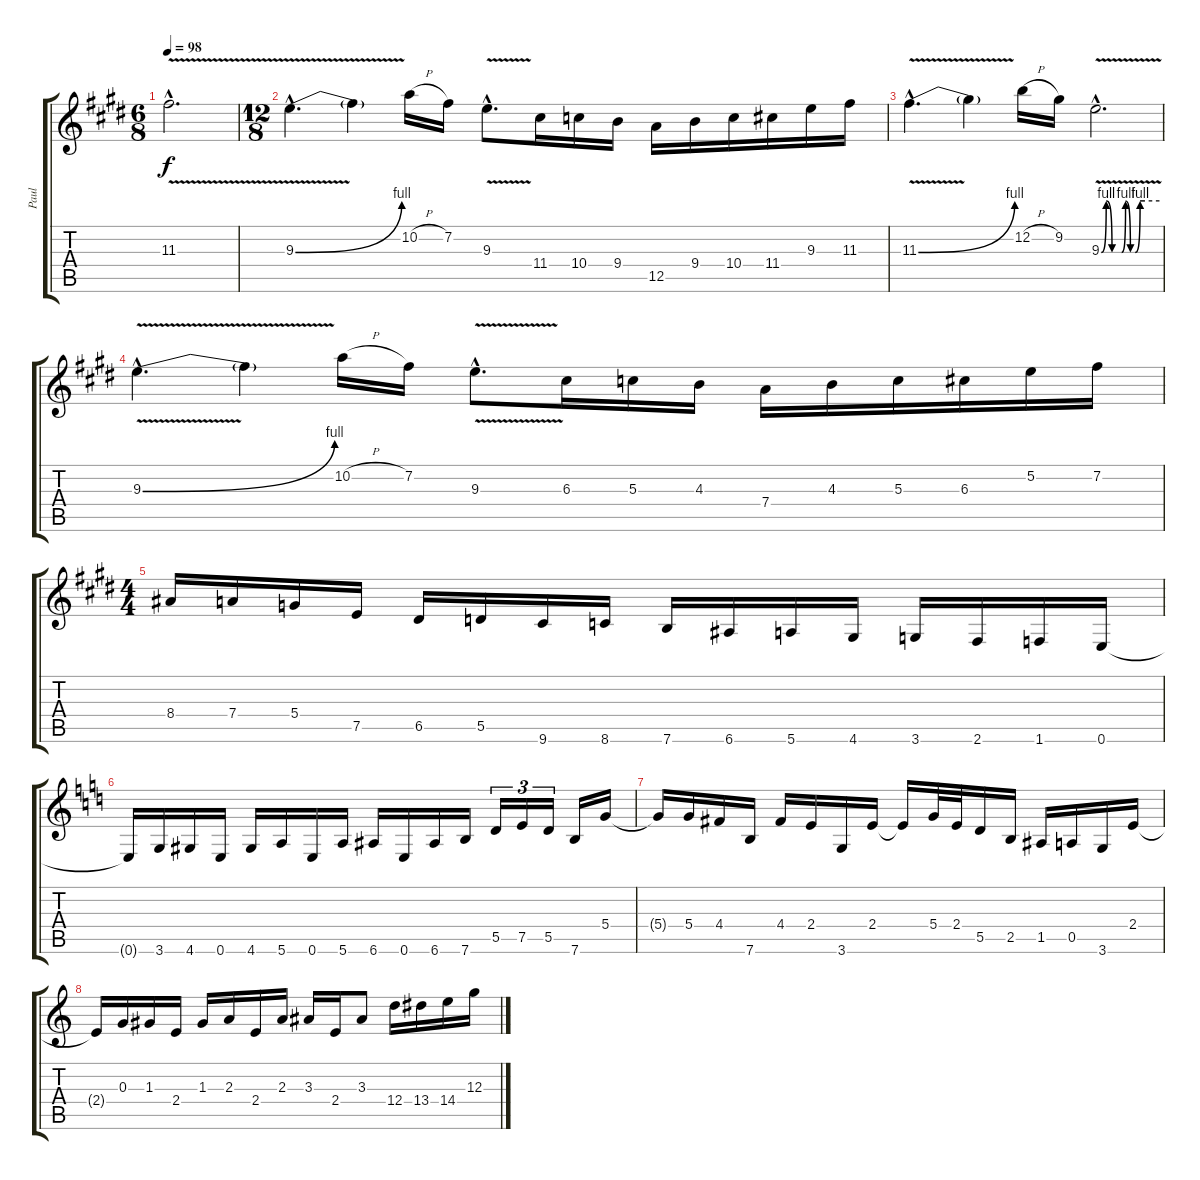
\track ("Paul" "Paul") {instrument overdrivenguitar}
\staff {score tabs}
\tuning (E4 B3 G3 D3 A2 E2) {hide}
\ts (6 8)
\tempo 98
\clef g2
\ks e
11.3{v hac}.2{d dy f} |
\ts (12 8)
9.3{be (bend 0 0 60 4) v hac}.4{d} 9.3{t}.4 10.2{h}.16 7.2.16 9.3{v hac}.8{d} 11.4.16 10.4.16 9.4.16 12.5.16 9.4.16 10.4.16 11.4.16 9.3.16 11.3.16 |
11.3{be (bend 0 0 60 4) v hac}.4{d} 11.3{t}.4 12.2{h}.16 9.2.16 9.3{be (custom 0 0 5 4 11 0 21 0 25 4 30 0 35 0 40 4 45 4 60 4) v hac}.2{d} |
9.3{be (bend 0 0 60 4) v hac}.4{d} 9.3{t}.4 10.2{h}.16 7.2.16 9.3{v hac}.8{d} 6.3.16 5.3.16 4.3.16 7.4.16 4.3.16 5.3.16 6.3.16 5.2.16 7.2.16 |
\ts (4 4)
8.4.16 7.4.16 5.4.16 7.5.16 6.5.16 5.5.16 9.6.16 8.6.16 7.6.16 6.6.16 5.6.16 4.6.16 3.6.16 2.6.16 1.6.16 0.6.16 |
\ks c
0.6{t}.16 3.6.16 4.6.16 0.6.16 4.6.16 5.6.16 0.6.16 5.6.16 6.6.16 0.6.16 6.6.16 7.6.16 5.5.16{tu (3 2)} 7.5.16{tu (3 2)} 5.5.16{tu (3 2)} 7.6.16 5.4.16 |
5.4{t}.16 5.4.16 4.4.16 7.6.16 4.4.16 2.4.16 3.6.16 2.4.16 2.4{t}.16 5.4.32 2.4.32 5.5.16 2.5.16 1.5.16 0.5.16 3.6.16 2.4.16 |
2.4{t}.16 0.3.16 1.3.16 2.4.16 1.3.16 2.3.16 2.4.16 2.3.16 3.3.16 2.4.16 3.3.8 12.4.16 13.4.16 14.4.16 12.3.16
